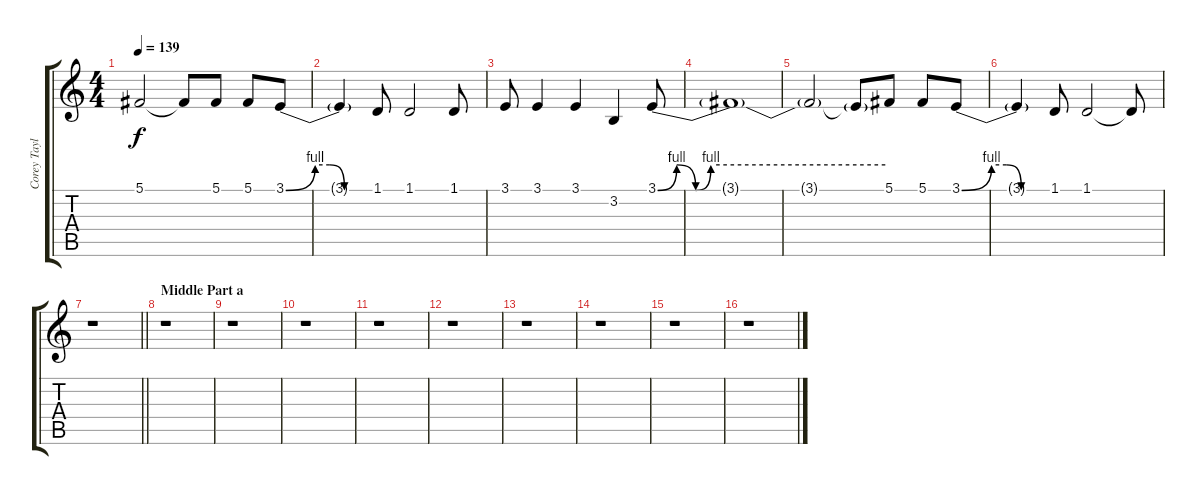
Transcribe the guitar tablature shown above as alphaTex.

\track ("Corey Taylor" "Corey Tayl") {instrument altosax}
\staff {score tabs}
\tuning (Db4 Ab3 E3 B2 Gb2 B1) {hide}
\ts (4 4)
\tempo 139
\clef g2
\ks c
5.1{t}.2{dy f} 5.1{t}.8 5.1.8 5.1.8 3.1{be (custom 0 0 20 4 30 4 40 0 60 0)}.8 |
3.1{t}.4 1.1.8 1.1.2 1.1.8 |
3.1.8 3.1.4 3.1.4 3.2.4 3.1{be (custom 0 0 5 4 10 0 14 4 60 4)}.8 |
3.1{t}.1 |
3.1{t}.2 3.1{t}.8 5.1.8 5.1.8 3.1{be (custom 0 0 20 4 30 4 40 0 60 0)}.8 |
3.1{t}.4 1.1.8 1.1.2 1.1{t}.8 |
\barLineRight lightlight
r.1 |
\section ("" "Middle Part a")
r.1 |
r.1 |
r.1 |
r.1 |
r.1 |
r.1 |
r.1 |
r.1 |
r.1
